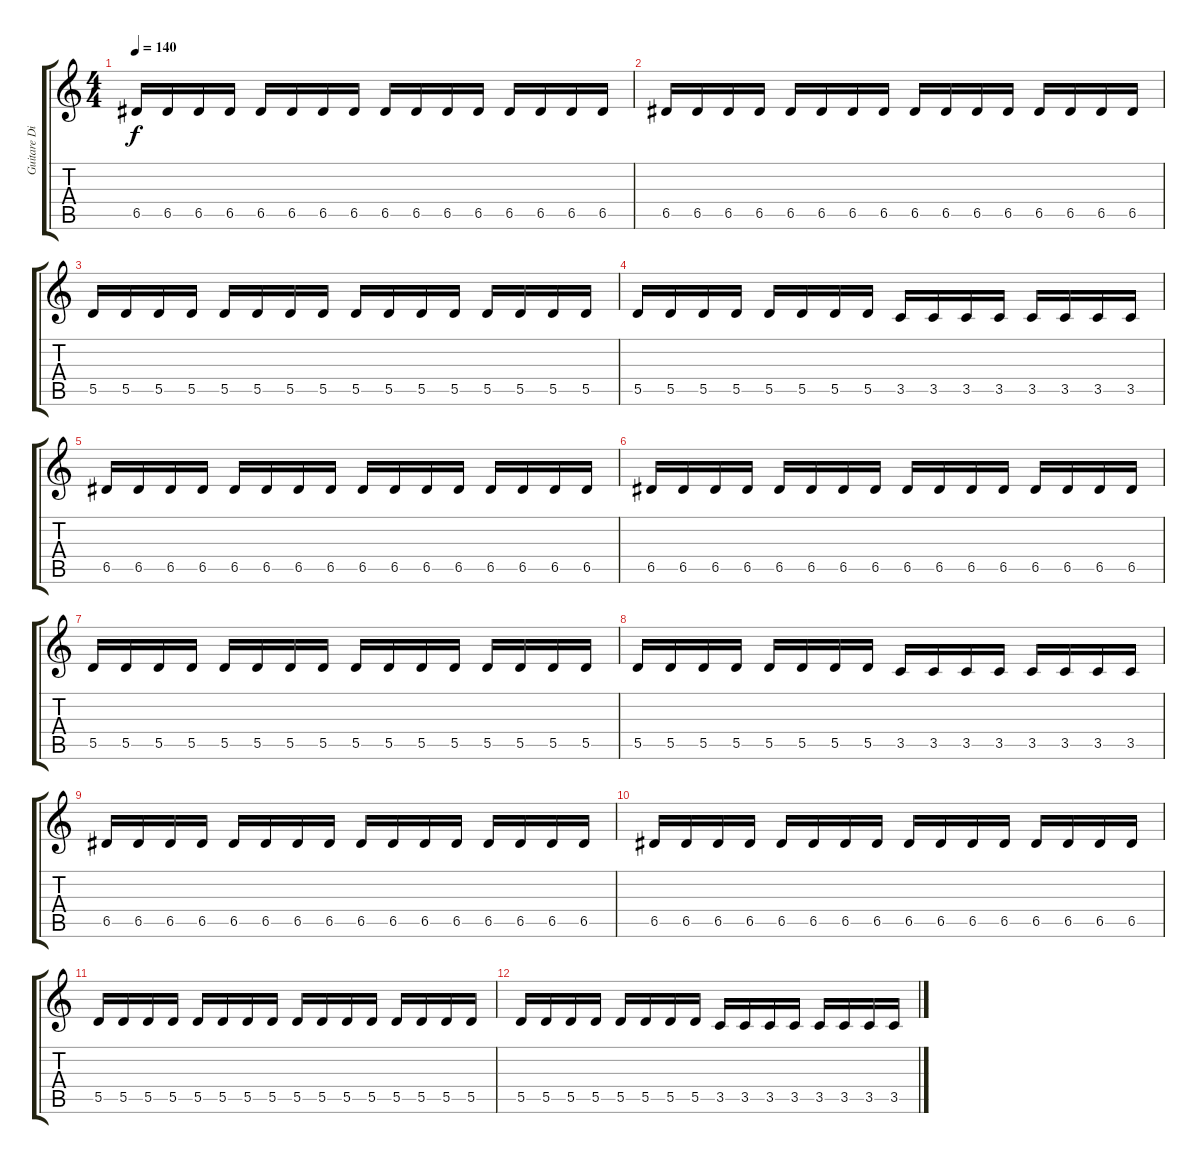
\track ("Guitare Distorsion" "Guitare Di") {instrument distortionguitar}
\staff {score tabs}
\tuning (E4 B3 G3 D3 A2 E2) {hide}
\ts (4 4)
\tempo 140
\clef g2
\ks c
6.5.16{dy f} 6.5.16 6.5.16 6.5.16 6.5.16 6.5.16 6.5.16 6.5.16 6.5.16 6.5.16 6.5.16 6.5.16 6.5.16 6.5.16 6.5.16 6.5.16 |
6.5.16 6.5.16 6.5.16 6.5.16 6.5.16 6.5.16 6.5.16 6.5.16 6.5.16 6.5.16 6.5.16 6.5.16 6.5.16 6.5.16 6.5.16 6.5.16 |
5.5.16 5.5.16 5.5.16 5.5.16 5.5.16 5.5.16 5.5.16 5.5.16 5.5.16 5.5.16 5.5.16 5.5.16 5.5.16 5.5.16 5.5.16 5.5.16 |
5.5.16 5.5.16 5.5.16 5.5.16 5.5.16 5.5.16 5.5.16 5.5.16 3.5.16 3.5.16 3.5.16 3.5.16 3.5.16 3.5.16 3.5.16 3.5.16 |
6.5.16{volume 11} 6.5.16 6.5.16 6.5.16 6.5.16 6.5.16 6.5.16 6.5.16 6.5.16 6.5.16 6.5.16 6.5.16 6.5.16 6.5.16 6.5.16 6.5.16 |
6.5.16{volume 12} 6.5.16 6.5.16 6.5.16 6.5.16 6.5.16 6.5.16 6.5.16 6.5.16 6.5.16 6.5.16 6.5.16 6.5.16 6.5.16 6.5.16 6.5.16 |
5.5.16{volume 11} 5.5.16 5.5.16 5.5.16 5.5.16 5.5.16 5.5.16 5.5.16 5.5.16 5.5.16 5.5.16 5.5.16 5.5.16 5.5.16 5.5.16 5.5.16 |
5.5.16{volume 10} 5.5.16 5.5.16 5.5.16 5.5.16 5.5.16 5.5.16 5.5.16 3.5.16 3.5.16 3.5.16 3.5.16 3.5.16 3.5.16 3.5.16 3.5.16 |
6.5.16{volume 10} 6.5.16 6.5.16 6.5.16 6.5.16 6.5.16 6.5.16 6.5.16 6.5.16 6.5.16 6.5.16 6.5.16 6.5.16 6.5.16 6.5.16 6.5.16 |
6.5.16{volume 8} 6.5.16 6.5.16 6.5.16 6.5.16 6.5.16 6.5.16 6.5.16 6.5.16 6.5.16 6.5.16 6.5.16 6.5.16 6.5.16 6.5.16 6.5.16 |
5.5.16{volume 7} 5.5.16 5.5.16 5.5.16 5.5.16 5.5.16 5.5.16 5.5.16 5.5.16 5.5.16 5.5.16 5.5.16 5.5.16 5.5.16 5.5.16 5.5.16 |
5.5.16{volume 5} 5.5.16 5.5.16 5.5.16 5.5.16 5.5.16 5.5.16 5.5.16 3.5.16 3.5.16 3.5.16 3.5.16 3.5.16 3.5.16 3.5.16 3.5.16
